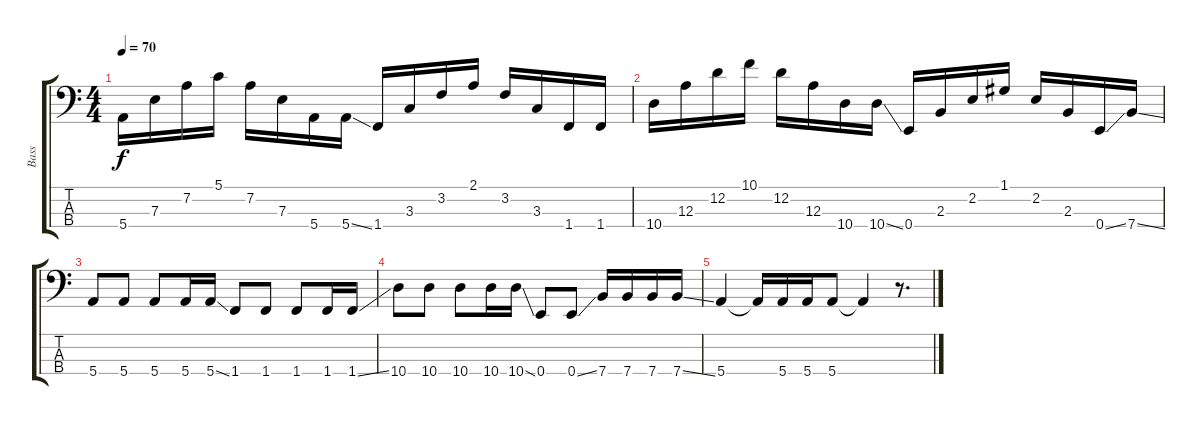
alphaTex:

\track ("Bass" "Bass") {instrument electricbasspick}
\staff {score tabs}
\tuning (G2 D2 A1 E1) {hide}
\ts (4 4)
\tempo 70
\clef f4
\ks c
5.4.16{dy f} 7.3.16 7.2.16 5.1.16 7.2.16 7.3.16 5.4.16 5.4{ss}.16 1.4.16 3.3.16 3.2.16 2.1.16 3.2.16 3.3.16 1.4.16 1.4.16 |
10.4.16 12.3.16 12.2.16 10.1.16 12.2.16 12.3.16 10.4.16 10.4{ss}.16 0.4.16 2.3.16 2.2.16 1.1.16 2.2.16 2.3.16 0.4{ss}.16 7.4{ss}.16 |
5.4.8 5.4.8 5.4.8 5.4.16 5.4{ss}.16 1.4.8 1.4.8 1.4.8 1.4.16 1.4{ss}.16 |
10.4.8 10.4.8 10.4.8 10.4.16 10.4{ss}.16 0.4.8 0.4{ss}.8 7.4.16 7.4.16 7.4.16 7.4{ss}.16 |
5.4.4 5.4{t}.16 5.4.16 5.4.16 5.4.8 5.4{t}.4 r.8{d}
